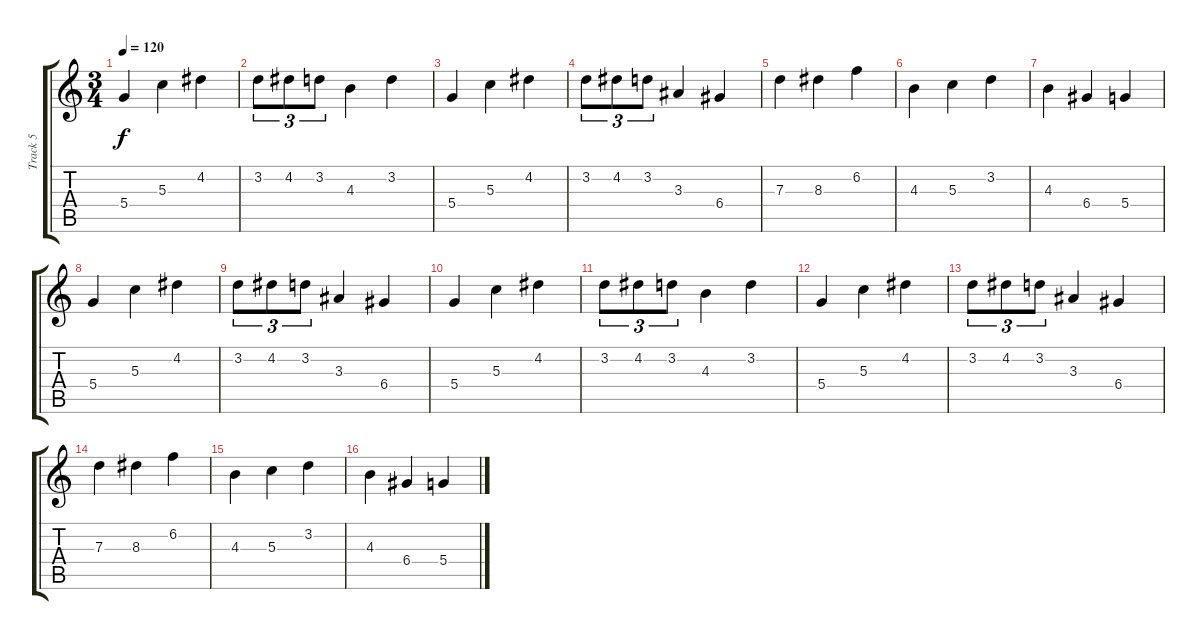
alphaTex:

\track ("Track 5" "Track 5") {instrument overdrivenguitar}
\staff {score tabs}
\tuning (E4 B3 G3 D3 A2 E2) {hide}
\ts (3 4)
\tempo 120
\clef g2
\ks c
5.4.4{dy f} 5.3.4 4.2.4 |
3.2.8{tu (3 2)} 4.2.8{tu (3 2)} 3.2.8{tu (3 2)} 4.3.4 3.2.4 |
5.4.4 5.3.4 4.2.4 |
3.2.8{tu (3 2)} 4.2.8{tu (3 2)} 3.2.8{tu (3 2)} 3.3.4 6.4.4 |
7.3.4 8.3.4 6.2.4 |
4.3.4 5.3.4 3.2.4 |
4.3.4 6.4.4 5.4.4 |
5.4.4 5.3.4 4.2.4 |
3.2.8{tu (3 2)} 4.2.8{tu (3 2)} 3.2.8{tu (3 2)} 3.3.4 6.4.4 |
5.4.4 5.3.4 4.2.4 |
3.2.8{tu (3 2)} 4.2.8{tu (3 2)} 3.2.8{tu (3 2)} 4.3.4 3.2.4 |
5.4.4 5.3.4 4.2.4 |
3.2.8{tu (3 2)} 4.2.8{tu (3 2)} 3.2.8{tu (3 2)} 3.3.4 6.4.4 |
7.3.4 8.3.4 6.2.4 |
4.3.4 5.3.4 3.2.4 |
4.3.4 6.4.4 5.4.4
